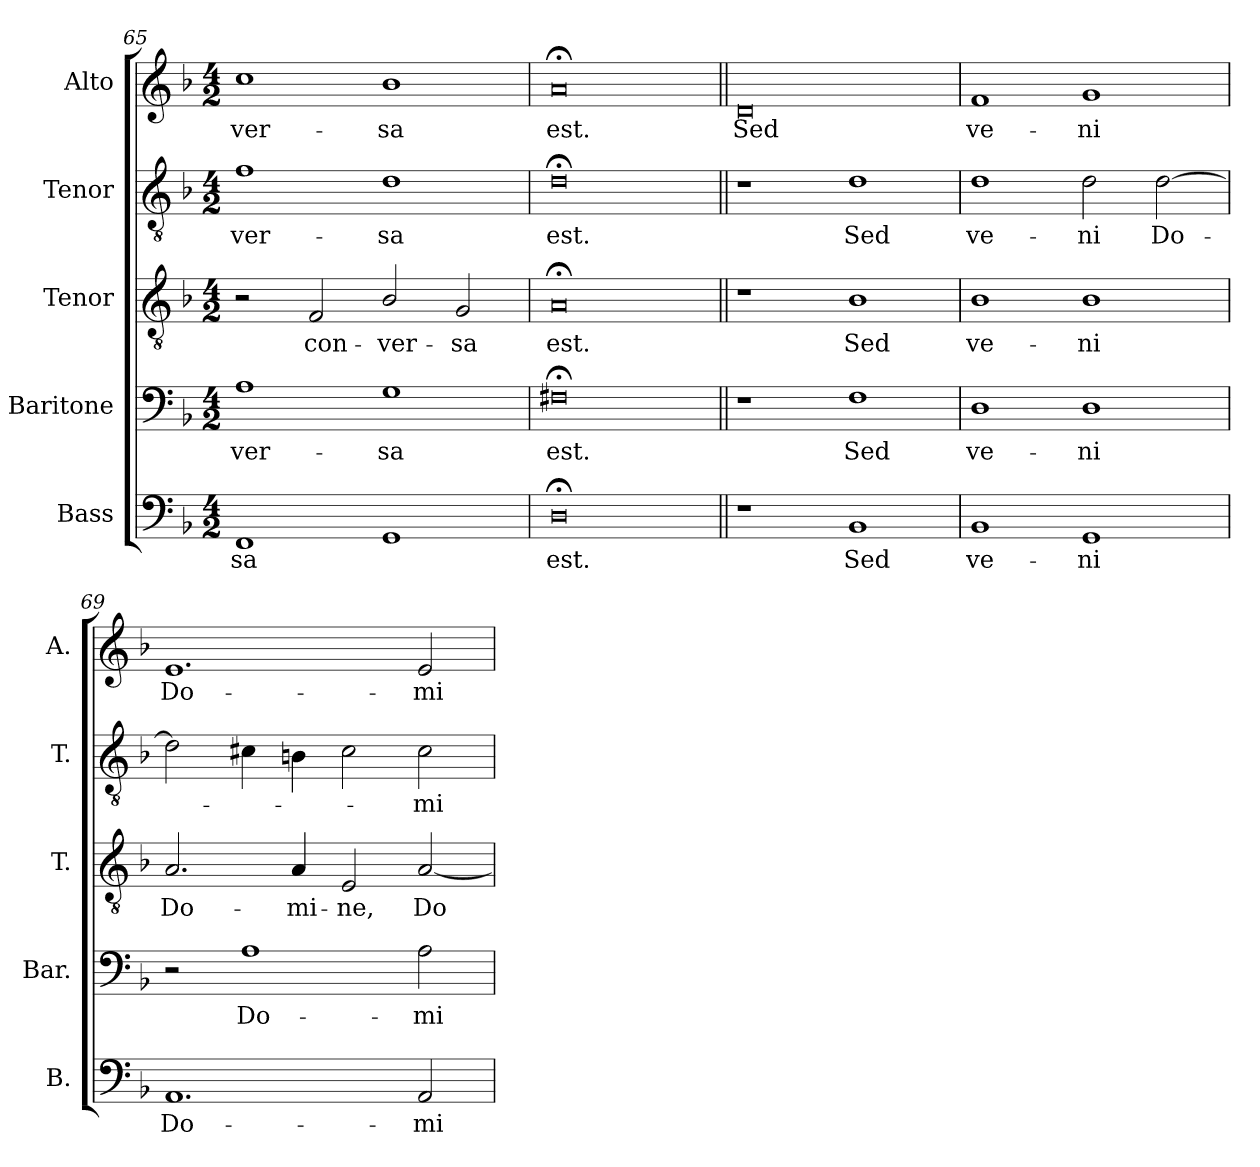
**kern	**text	**kern	**text	**kern	**text	**kern	**text	**kern	**text
*part5	*part5	*part4	*part4	*part3	*part3	*part2	*part2	*part1	*part1
*staff5	*staff5	*staff4	*staff4	*staff3	*staff3	*staff2	*staff2	*staff1	*staff1
*I"Bass	*	*I"Baritone	*	*I"Tenor	*	*I"Tenor	*	*I"Alto	*
*I'B.	*	*I'Bar.	*	*I'T.	*	*I'T.	*	*I'A.	*
*clefF4	*	*clefF4	*	*clefGv2	*	*clefGv2	*	*clefG2	*
*	*	*	*	*ITrd7c12	*	*ITrd7c12	*	*	*
*k[b-]	*	*k[b-]	*	*k[b-]	*	*k[b-]	*	*k[b-]	*
*F:	*	*F:	*	*F:	*	*F:	*	*F:	*
*M4/2	*	*M4/2	*	*M4/2	*	*M4/2	*	*M4/2	*
=65	=65	=65	=65	=65	=65	=65	=65	=65	=65
!	!LO:LY:b:color=#000000	!	!	!	!	!	!	!	!
!	!	!	!LO:LY:b:color=#000000	!	!	!	!	!	!
!	!	!	!	!	!	!	!LO:LY:b:color=#000000	!	!
!	!	!	!	!	!	!	!	!	!LO:LY:b:color=#000000
1FFi	-sa	1Ai	-ver-	2r	.	1Fi	-ver-	1cci	-ver-
!	!	!	!	!	!LO:LY:b:color=#000000	!	!	!	!
.	.	.	.	2FFi/	con-	.	.	.	.
!	!	!	!LO:LY:b:color=#000000	!	!	!	!	!	!
!	!	!	!	!	!LO:LY:b:color=#000000	!	!	!	!
!	!	!	!	!	!	!	!LO:LY:b:color=#000000	!	!
!	!	!	!	!	!	!	!	!	!LO:LY:b:color=#000000
1GGi	.	1Gi	-sa	2BB-i/	-ver-	1Di	-sa	1b-i	-sa
!	!	!	!	!	!LO:LY:b:color=#000000	!	!	!	!
.	.	.	.	2GGi/	-sa	.	.	.	.
=66	=66	=66	=66	=66	=66	=66	=66	=66	=66
!	!LO:LY:b:color=#000000	!	!	!	!	!	!	!	!
!	!	!	!LO:LY:b:color=#000000	!	!	!	!	!	!
!	!	!	!	!	!LO:LY:b:color=#000000	!	!	!	!
!	!	!	!	!	!	!	!LO:LY:b:color=#000000	!	!
!	!	!	!	!	!	!	!	!	!LO:LY:b:color=#000000
0D;i	est.	0F#X;i	est.	0AA;i	est.	0D;i	est.	0a;i	est.
!!LO:LB:g=z
=67||	=67||	=67||	=67||	=67||	=67||	=67||	=67||	=67||	=67||
!	!	!	!	!	!	!	!	!	!LO:LY:b:color=#000000
1r	.	1r	.	1r	.	1r	.	0di	Sed
!	!LO:LY:b:color=#000000	!	!	!	!	!	!	!	!
!	!	!	!LO:LY:b:color=#000000	!	!	!	!	!	!
!	!	!	!	!	!LO:LY:b:color=#000000	!	!	!	!
!	!	!	!	!	!	!	!LO:LY:b:color=#000000	!	!
1BB-i	Sed	1Fi	Sed	1BB-i	Sed	1Di	Sed	.	.
=68	=68	=68	=68	=68	=68	=68	=68	=68	=68
!	!LO:LY:b:color=#000000	!	!	!	!	!	!	!	!
!	!	!	!LO:LY:b:color=#000000	!	!	!	!	!	!
!	!	!	!	!	!LO:LY:b:color=#000000	!	!	!	!
!	!	!	!	!	!	!	!LO:LY:b:color=#000000	!	!
!	!	!	!	!	!	!	!	!	!LO:LY:b:color=#000000
1BB-i	ve-	1Di	ve-	1BB-i	ve-	1Di	ve-	1fi	ve-
!	!LO:LY:b:color=#000000	!	!	!	!	!	!	!	!
!	!	!	!LO:LY:b:color=#000000	!	!	!	!	!	!
!	!	!	!	!	!LO:LY:b:color=#000000	!	!	!	!
!	!	!	!	!	!	!	!LO:LY:b:color=#000000	!	!
!	!	!	!	!	!	!	!	!	!LO:LY:b:color=#000000
1GGi	-ni	1Di	-ni	1BB-i	-ni	2Di\	-ni	1gi	-ni
!	!	!	!	!	!	!	!LO:LY:b:color=#000000	!	!
.	.	.	.	.	.	[2Di\	Do-	.	.
=69	=69	=69	=69	=69	=69	=69	=69	=69	=69
!	!LO:LY:b:color=#000000	!	!	!	!	!	!	!	!
!	!	!	!	!	!LO:LY:b:color=#000000	!	!	!	!
!	!	!	!	!	!	!	!	!	!LO:LY:b:color=#000000
1.AAi	Do-	2r	.	2.AAi/	Do-	2Di\]	.	1.ei	Do-
!	!	!	!LO:LY:b:color=#000000	!	!	!	!	!	!
.	.	1Ai	Do-	.	.	4C#Xi\	.	.	.
!	!	!	!	!	!LO:LY:b:color=#000000	!	!	!	!
.	.	.	.	4AAi/	-mi-	4BBni\	.	.	.
!	!	!	!	!	!LO:LY:b:color=#000000	!	!	!	!
.	.	.	.	2EEi/	-ne,	2C#i\	.	.	.
!	!LO:LY:b:color=#000000	!	!	!	!	!	!	!	!
!	!	!	!LO:LY:b:color=#000000	!	!	!	!	!	!
!	!	!	!	!	!LO:LY:b:color=#000000	!	!	!	!
!	!	!	!	!	!	!	!LO:LY:b:color=#000000	!	!
!	!	!	!	!	!	!	!	!	!LO:LY:b:color=#000000
2AAi/	-mi-	2Ai\	-mi-	[2AAi/	Do-	2C#i\	-mi-	2ei/	-mi-
=	=	=	=	=	=	=	=	=	=
*-	*-	*-	*-	*-	*-	*-	*-	*-	*-
